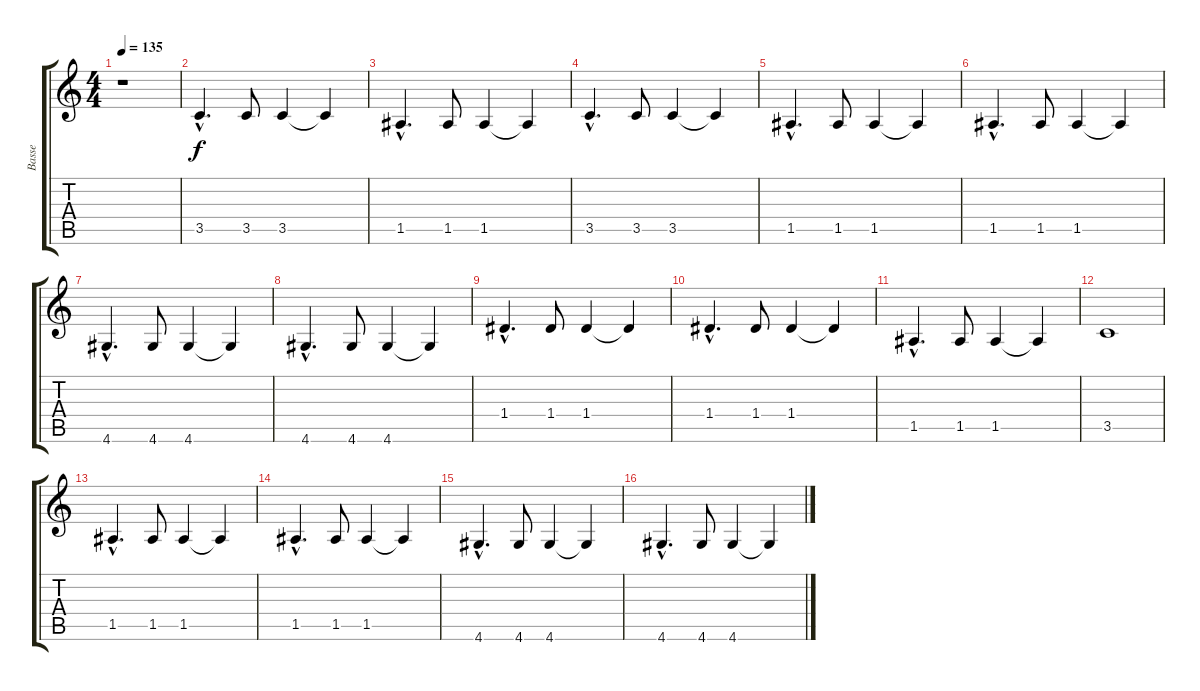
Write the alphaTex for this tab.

\track ("Basse" "Basse") {instrument acousticguitarnylon}
\staff {score tabs}
\tuning (E4 B3 G3 D3 A2 E2) {hide}
\ts (4 4)
\tempo 135
\clef g2
\ks c
r.1{dy f instrument acousticguitarnylon} |
3.5{hac}.4{d} 3.5.8 3.5.4 3.5{t}.4 |
1.5{hac}.4{d} 1.5.8 1.5.4 1.5{t}.4 |
3.5{hac}.4{d} 3.5.8 3.5.4 3.5{t}.4 |
1.5{hac}.4{d} 1.5.8 1.5.4 1.5{t}.4 |
1.5{hac}.4{d} 1.5.8 1.5.4 1.5{t}.4 |
4.6{hac}.4{d} 4.6.8 4.6.4 4.6{t}.4 |
4.6{hac}.4{d} 4.6.8 4.6.4 4.6{t}.4 |
1.4{hac}.4{d} 1.4.8 1.4.4 1.4{t}.4 |
1.4{hac}.4{d} 1.4.8 1.4.4 1.4{t}.4 |
1.5{hac}.4{d} 1.5.8 1.5.4 1.5{t}.4 |
3.5.1 |
1.5{hac}.4{d} 1.5.8 1.5.4 1.5{t}.4 |
1.5{hac}.4{d} 1.5.8 1.5.4 1.5{t}.4 |
4.6{hac}.4{d} 4.6.8 4.6.4 4.6{t}.4 |
4.6{hac}.4{d} 4.6.8 4.6.4 4.6{t}.4
